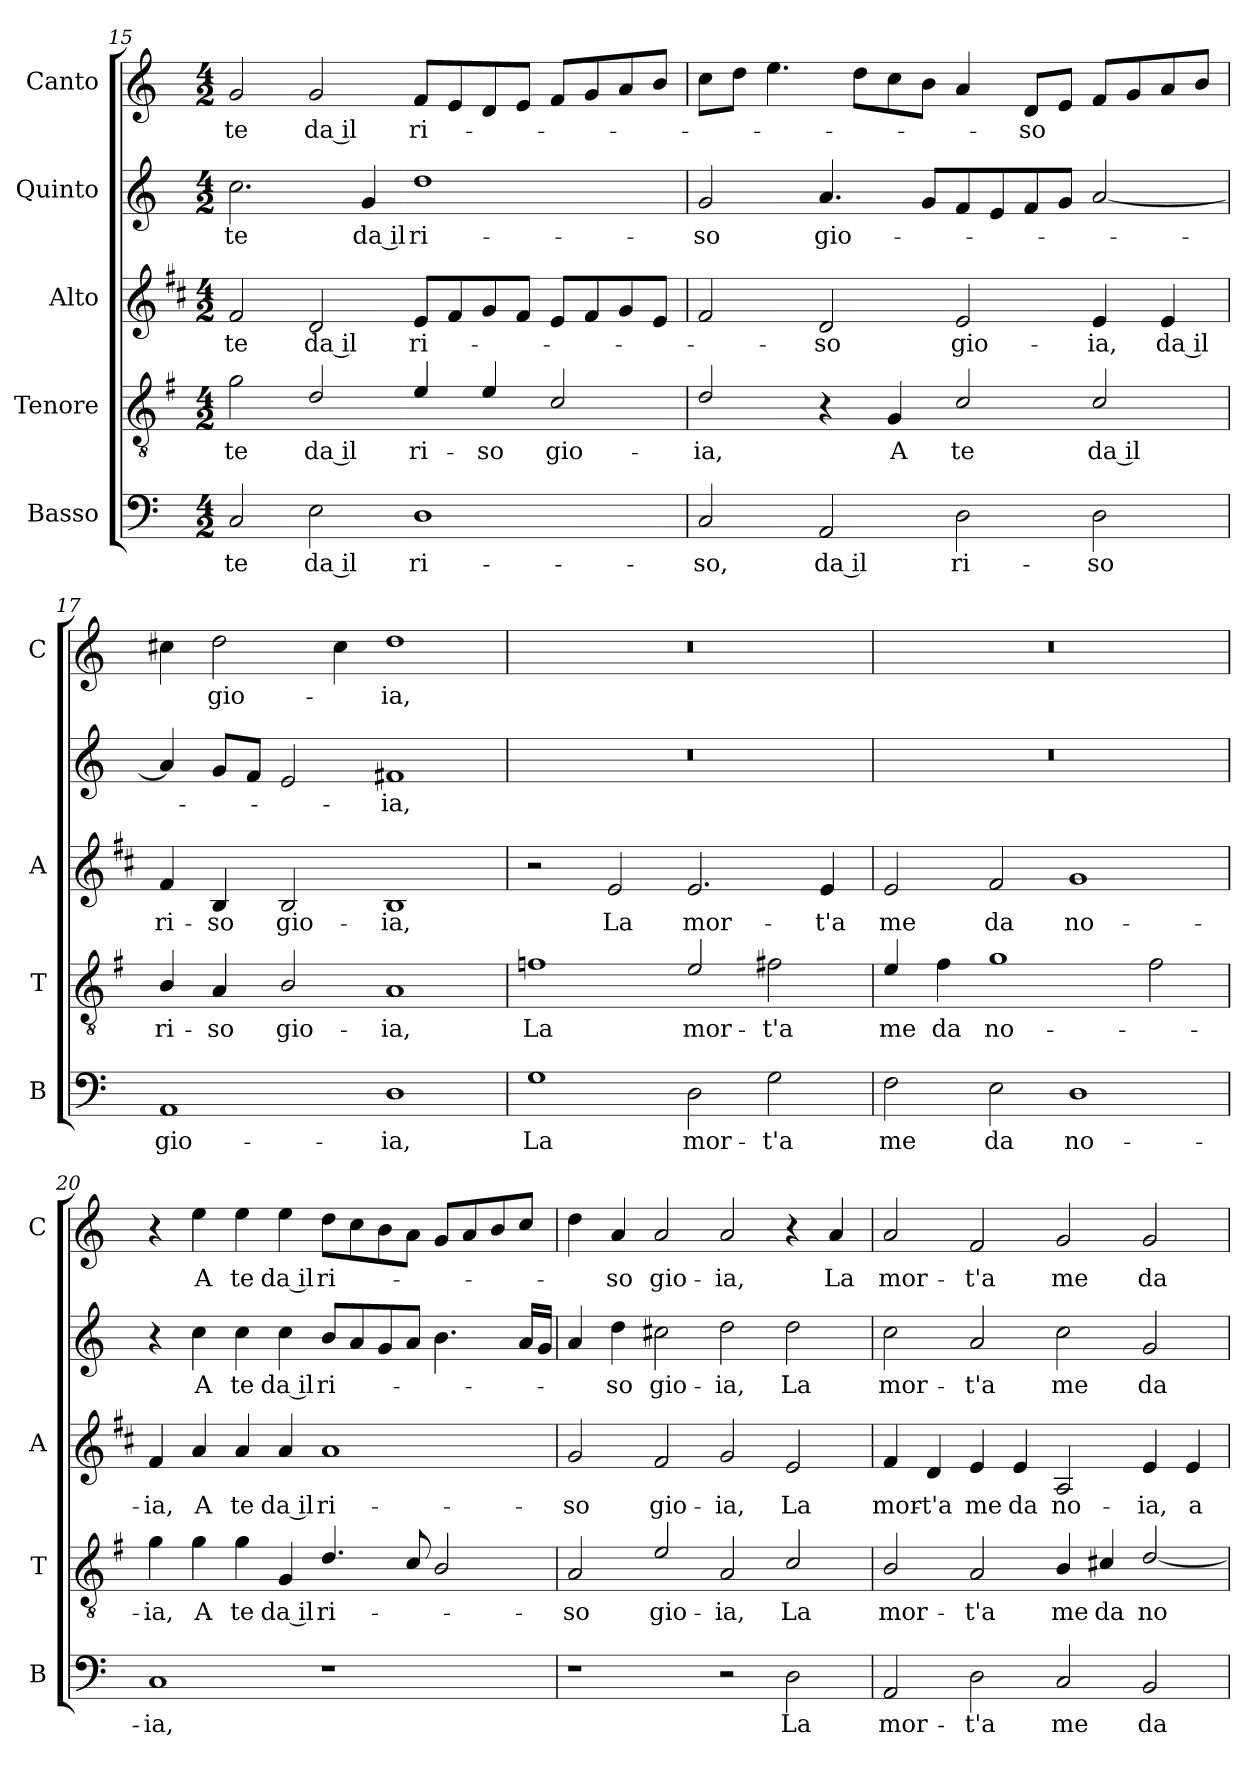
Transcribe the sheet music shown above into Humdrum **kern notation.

**kern	**text	**kern	**text	**kern	**text	**kern	**text	**kern	**text
*part5	*part5	*part4	*part4	*part3	*part3	*part2	*part2	*part1	*part1
*staff5	*staff5	*staff4	*staff4	*staff3	*staff3	*staff2	*staff2	*staff1	*staff1
*I"Basso	*	*I"Tenore	*	*I"Alto	*	*I"Quinto	*	*I"Canto	*
*I'B	*	*I'T	*	*I'A	*	*	*	*I'C	*
!!LO:LB:g=z
*clefF4	*	*clefGv2	*	*clefG2	*	*clefG2	*	*clefG2	*
*	*	*ITrd4c7	*	*ITrd1c2	*	*	*	*	*
*k[]	*	*k[]	*	*k[]	*	*k[]	*	*k[]	*
*C:	*	*C:	*	*C:	*	*C:	*	*C:	*
*M4/2	*	*M4/2	*	*M4/2	*	*M4/2	*	*M4/2	*
=15	=15	=15	=15	=15	=15	=15	=15	=15	=15
!	!LO:LY:b	!	!LO:LY:b	!	!LO:LY:b	!	!LO:LY:b	!	!LO:LY:b
2C/	te	2c\	te	2e/	te	2.cc\	te	2g/	te
!	!LO:LY:b	!	!LO:LY:b	!	!LO:LY:b	!	!	!	!LO:LY:b
2E\	da il	2G/	da il	2c/	da il	.	.	2g/	da il
!	!	!	!	!	!	!	!LO:LY:b	!	!
.	.	.	.	.	.	4g/	da il	.	.
!	!LO:LY:b	!	!LO:LY:b	!	!LO:LY:b	!	!LO:LY:b	!	!LO:LY:b
1D	ri-	4A/	ri-	8d/L	ri-	1dd	ri-	8f/L	ri-
.	.	.	.	8e/	.	.	.	8e/	.
!	!	!	!LO:LY:b	!	!	!	!	!	!
.	.	4A/	-so	8f/	.	.	.	8d/	.
.	.	.	.	8e/J	.	.	.	8e/J	.
!	!	!	!LO:LY:b	!	!	!	!	!	!
.	.	2F/	gio-	8d/L	.	.	.	8f/L	.
.	.	.	.	8e/	.	.	.	8g/	.
.	.	.	.	8f/	.	.	.	8a/	.
.	.	.	.	8d/J	.	.	.	8b/J	.
=16	=16	=16	=16	=16	=16	=16	=16	=16	=16
!	!LO:LY:b	!	!LO:LY:b	!	!	!	!LO:LY:b	!	!
2C/	-so,	2G/	-ia,	2e/	.	2g/	-so	8cc\L	.
.	.	.	.	.	.	.	.	8dd\J	.
.	.	.	.	.	.	.	.	4.ee\	.
!	!LO:LY:b	!	!	!	!LO:LY:b	!	!LO:LY:b	!	!
2AA/	da il	4r	.	2c/	-so	4.a/	gio-	.	.
.	.	.	.	.	.	.	.	8dd\L	.
!	!	!	!LO:LY:b	!	!	!	!	!	!
.	.	4C/	A	.	.	.	.	8cc\	.
.	.	.	.	.	.	8g/L	.	8b\J	.
!	!LO:LY:b	!	!LO:LY:b	!	!LO:LY:b	!	!	!	!
2D\	ri-	2F/	te	2d/	gio-	8f/	.	4a/	.
.	.	.	.	.	.	8e/	.	.	.
!	!	!	!	!	!	!	!	!	!LO:LY:b
.	.	.	.	.	.	8f/	.	8d/L	-so
.	.	.	.	.	.	8g/J	.	8e/J	.
!	!LO:LY:b	!	!LO:LY:b	!	!LO:LY:b	!	!	!	!
2D\	-so	2F/	da il	4d/	-ia,	[2a/	.	8f/L	.
.	.	.	.	.	.	.	.	8g/	.
!	!	!	!	!	!LO:LY:b	!	!	!	!
.	.	.	.	4d/	da il	.	.	8a/	.
.	.	.	.	.	.	.	.	8b/J	.
=17	=17	=17	=17	=17	=17	=17	=17	=17	=17
!	!LO:LY:b	!	!LO:LY:b	!	!LO:LY:b	!	!	!	!
1AA	gio-	4E/	ri-	4e/	ri-	4a/]	.	4cc#X\	.
!	!	!	!LO:LY:b	!	!LO:LY:b	!	!	!	!LO:LY:b
.	.	4D/	-so	4A/	-so	8g/L	.	2dd\	gio-
.	.	.	.	.	.	8f/J	.	.	.
!	!	!	!LO:LY:b	!	!LO:LY:b	!	!	!	!
.	.	2E/	gio-	2A/	gio-	2e/	.	.	.
.	.	.	.	.	.	.	.	4cc#\	.
!	!LO:LY:b	!	!LO:LY:b	!	!LO:LY:b	!	!LO:LY:b	!	!LO:LY:b
1D	-ia,	1D	-ia,	1A	-ia,	1f#X	-ia,	1dd	-ia,
=18	=18	=18	=18	=18	=18	=18	=18	=18	=18
!	!LO:LY:b	!	!LO:LY:b	!	!	!	!	!	!
1G	La	1B-X	La	2r	.	0r	.	0r	.
!	!	!	!	!	!LO:LY:b	!	!	!	!
.	.	.	.	2d/	La	.	.	.	.
!	!LO:LY:b	!	!LO:LY:b	!	!LO:LY:b	!	!	!	!
2D\	mor-	2A/	mor-	2.d/	mor-	.	.	.	.
!	!LO:LY:b	!	!LO:LY:b	!	!	!	!	!	!
2G\	-t'a	2Bn\	-t'a	.	.	.	.	.	.
!	!	!	!	!	!LO:LY:b	!	!	!	!
.	.	.	.	4d/	-t'a	.	.	.	.
!!LO:PB:g=z
=19	=19	=19	=19	=19	=19	=19	=19	=19	=19
!	!LO:LY:b	!	!LO:LY:b	!	!LO:LY:b	!	!	!	!
2F\	me	4A/	me	2d/	me	0r	.	0r	.
!	!	!	!LO:LY:b	!	!	!	!	!	!
.	.	4B\	da	.	.	.	.	.	.
!	!LO:LY:b	!	!LO:LY:b	!	!LO:LY:b	!	!	!	!
2E\	da	1c	no-	2e/	da	.	.	.	.
!	!LO:LY:b	!	!	!	!LO:LY:b	!	!	!	!
1D	no-	.	.	1f	no-	.	.	.	.
.	.	2B\	.	.	.	.	.	.	.
=20	=20	=20	=20	=20	=20	=20	=20	=20	=20
!	!LO:LY:b	!	!LO:LY:b	!	!LO:LY:b	!	!	!	!
1C	-ia,	4c\	-ia,	4e/	-ia,	4r	.	4r	.
!	!	!	!LO:LY:b	!	!LO:LY:b	!	!LO:LY:b	!	!LO:LY:b
.	.	4c\	A	4g/	A	4cc\	A	4ee\	A
!	!	!	!LO:LY:b	!	!LO:LY:b	!	!LO:LY:b	!	!LO:LY:b
.	.	4c\	te	4g/	te	4cc\	te	4ee\	te
!	!	!	!LO:LY:b	!	!LO:LY:b	!	!LO:LY:b	!	!LO:LY:b
.	.	4C/	da il	4g/	da il	4cc\	da il	4ee\	da il
!	!	!	!LO:LY:b	!	!LO:LY:b	!	!LO:LY:b	!	!LO:LY:b
1r	.	4.G/	ri-	1g	ri-	8b/L	ri-	8dd\L	ri-
.	.	.	.	.	.	8a/	.	8cc\	.
.	.	.	.	.	.	8g/	.	8b\	.
.	.	8F/	.	.	.	8a/J	.	8a\J	.
.	.	2E/	.	.	.	4.b\	.	8g/L	.
.	.	.	.	.	.	.	.	8a/	.
.	.	.	.	.	.	.	.	8b/	.
.	.	.	.	.	.	16a/LL	.	8cc/J	.
.	.	.	.	.	.	16g/JJ	.	.	.
=21	=21	=21	=21	=21	=21	=21	=21	=21	=21
!	!	!	!LO:LY:b	!	!LO:LY:b	!	!	!	!
1r	.	2D/	-so	2f/	-so	4a/	.	4dd\	.
!	!	!	!	!	!	!	!LO:LY:b	!	!LO:LY:b
.	.	.	.	.	.	4dd\	-so	4a/	-so
!	!	!	!LO:LY:b	!	!LO:LY:b	!	!LO:LY:b	!	!LO:LY:b
.	.	2A/	gio-	2e/	gio-	2cc#X\	gio-	2a/	gio-
!	!	!	!LO:LY:b	!	!LO:LY:b	!	!LO:LY:b	!	!LO:LY:b
2r	.	2D/	-ia,	2f/	-ia,	2dd\	-ia,	2a/	-ia,
!	!LO:LY:b	!	!LO:LY:b	!	!LO:LY:b	!	!LO:LY:b	!	!
2D\	La	2F/	La	2d/	La	2dd\	La	4r	.
!	!	!	!	!	!	!	!	!	!LO:LY:b
.	.	.	.	.	.	.	.	4a/	La
=22	=22	=22	=22	=22	=22	=22	=22	=22	=22
!	!LO:LY:b	!	!LO:LY:b	!	!LO:LY:b	!	!LO:LY:b	!	!LO:LY:b
2AA/	mor-	2E/	mor-	4e/	mor-	2cc\	mor-	2a/	mor-
!	!	!	!	!	!LO:LY:b	!	!	!	!
.	.	.	.	4c/	-t'a	.	.	.	.
!	!LO:LY:b	!	!LO:LY:b	!	!LO:LY:b	!	!LO:LY:b	!	!LO:LY:b
2D\	-t'a	2D/	-t'a	4d/	me	2a/	-t'a	2f/	-t'a
!	!	!	!	!	!LO:LY:b	!	!	!	!
.	.	.	.	4d/	da	.	.	.	.
!	!LO:LY:b	!	!LO:LY:b	!	!LO:LY:b	!	!LO:LY:b	!	!LO:LY:b
2C/	me	4E/	me	2G/	no-	2cc\	me	2g/	me
!	!	!	!LO:LY:b	!	!	!	!	!	!
.	.	4F#X/	da	.	.	.	.	.	.
!	!LO:LY:b	!	!LO:LY:b	!	!LO:LY:b	!	!LO:LY:b	!	!LO:LY:b
2BB/	da	[2G/	no-	4d/	-ia,	2g/	da	2g/	da
!	!	!	!	!	!LO:LY:b	!	!	!	!
.	.	.	.	4d/	a	.	.	.	.
=	=	=	=	=	=	=	=	=	=
*-	*-	*-	*-	*-	*-	*-	*-	*-	*-
